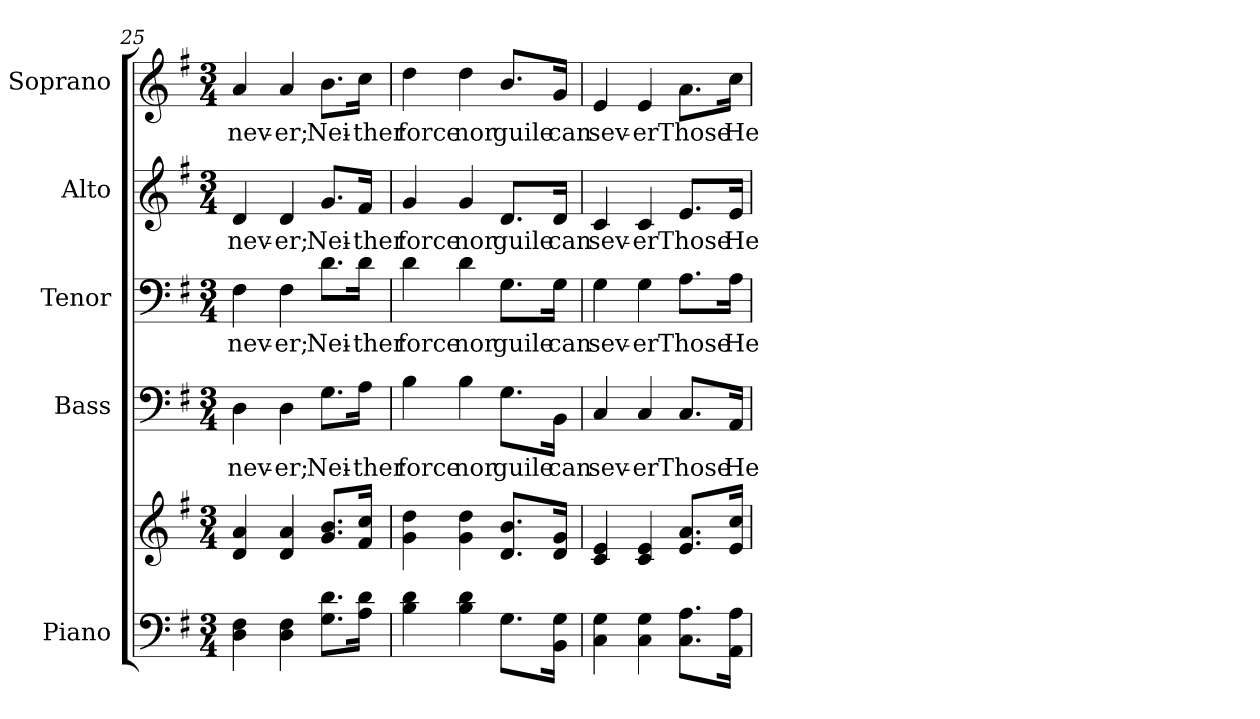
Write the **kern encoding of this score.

**kern	**kern	**kern	**text	**kern	**text	**kern	**text	**kern	**text
*part5	*part5	*part4	*part4	*part3	*part3	*part2	*part2	*part1	*part1
*staff6	*staff5	*staff4	*staff4	*staff3	*staff3	*staff2	*staff2	*staff1	*staff1
*I"Piano	*	*I"Bass	*	*I"Tenor	*	*I"Alto	*	*I"Soprano	*
*I'Pno.	*	*I'B.	*	*I'T.	*	*I'A.	*	*I'S.	*
!!LO:PB:g=z
*clefF4	*clefG2	*clefF4	*	*clefF4	*	*clefG2	*	*clefG2	*
*k[f#]	*k[f#]	*k[f#]	*	*k[f#]	*	*k[f#]	*	*k[f#]	*
*G:	*G:	*G:	*	*G:	*	*G:	*	*G:	*
*M3/4	*M3/4	*M3/4	*	*M3/4	*	*M3/4	*	*M3/4	*
=25	=25	=25	=25	=25	=25	=25	=25	=25	=25
!	!	!	!LO:LY:b:color=#000000	!	!	!	!	!	!
!	!	!	!	!	!LO:LY:b:color=#000000	!	!	!	!
!	!	!	!	!	!	!	!LO:LY:b:color=#000000	!	!
!	!	!	!	!	!	!	!	!	!LO:LY:b:color=#000000
4Di\ 4F#i	4di/ 4ai	4Di\	nev-	4F#i\	nev-	4di/	nev-	4ai/	nev-
!	!	!	!LO:LY:b:color=#000000	!	!	!	!	!	!
!	!	!	!	!	!LO:LY:b:color=#000000	!	!	!	!
!	!	!	!	!	!	!	!LO:LY:b:color=#000000	!	!
!	!	!	!	!	!	!	!	!	!LO:LY:b:color=#000000
4Di\ 4F#i	4di/ 4ai	4Di\	-er;	4F#i\	-er;	4di/	-er;	4ai/	-er;
!	!	!	!LO:LY:b:color=#000000	!	!	!	!	!	!
!	!	!	!	!	!LO:LY:b:color=#000000	!	!	!	!
!	!	!	!	!	!	!	!LO:LY:b:color=#000000	!	!
!	!	!	!	!	!	!	!	!	!LO:LY:b:color=#000000
8.Gi\ 8.di\L	8.gi/ 8.bi/L	8.Gi\L	Nei-	8.di\L	Nei-	8.gi/L	Nei-	8.bi\L	Nei-
!	!	!	!LO:LY:b:color=#000000	!	!	!	!	!	!
!	!	!	!	!	!LO:LY:b:color=#000000	!	!	!	!
!	!	!	!	!	!	!	!LO:LY:b:color=#000000	!	!
!	!	!	!	!	!	!	!	!	!LO:LY:b:color=#000000
16Ai\ 16di\Jk	16f#i/ 16cci/Jk	16Ai\Jk	-ther	16di\Jk	-ther	16f#i/Jk	-ther	16cci\Jk	-ther
=26	=26	=26	=26	=26	=26	=26	=26	=26	=26
!	!	!	!LO:LY:b:color=#000000	!	!	!	!	!	!
!	!	!	!	!	!LO:LY:b:color=#000000	!	!	!	!
!	!	!	!	!	!	!	!LO:LY:b:color=#000000	!	!
!	!	!	!	!	!	!	!	!	!LO:LY:b:color=#000000
4Bi\ 4di	4gi\ 4ddi	4Bi\	force	4di\	force	4gi/	force	4ddi\	force
!	!	!	!LO:LY:b:color=#000000	!	!	!	!	!	!
!	!	!	!	!	!LO:LY:b:color=#000000	!	!	!	!
!	!	!	!	!	!	!	!LO:LY:b:color=#000000	!	!
!	!	!	!	!	!	!	!	!	!LO:LY:b:color=#000000
4Bi\ 4di	4gi\ 4ddi	4Bi\	nor	4di\	nor	4gi/	nor	4ddi\	nor
!	!	!	!LO:LY:b:color=#000000	!	!	!	!	!	!
!	!	!	!	!	!LO:LY:b:color=#000000	!	!	!	!
!	!	!	!	!	!	!	!LO:LY:b:color=#000000	!	!
!	!	!	!	!	!	!	!	!	!LO:LY:b:color=#000000
8.Gi\L	8.di/ 8.bi/L	8.Gi\L	guile	8.Gi\L	guile	8.di/L	guile	8.bi/L	guile
!	!	!	!LO:LY:b:color=#000000	!	!	!	!	!	!
!	!	!	!	!	!LO:LY:b:color=#000000	!	!	!	!
!	!	!	!	!	!	!	!LO:LY:b:color=#000000	!	!
!	!	!	!	!	!	!	!	!	!LO:LY:b:color=#000000
16BBi\ 16Gi\Jk	16di/ 16gi/Jk	16BBi\Jk	can	16Gi\Jk	can	16di/Jk	can	16gi/Jk	can
!!LO:PB:g=z
=27	=27	=27	=27	=27	=27	=27	=27	=27	=27
!	!	!	!LO:LY:b:color=#000000	!	!	!	!	!	!
!	!	!	!	!	!LO:LY:b:color=#000000	!	!	!	!
!	!	!	!	!	!	!	!LO:LY:b:color=#000000	!	!
!	!	!	!	!	!	!	!	!	!LO:LY:b:color=#000000
4Ci\ 4Gi	4ci/ 4ei	4Ci/	sev-	4Gi\	sev-	4ci/	sev-	4ei/	sev-
!	!	!	!LO:LY:b:color=#000000	!	!	!	!	!	!
!	!	!	!	!	!LO:LY:b:color=#000000	!	!	!	!
!	!	!	!	!	!	!	!LO:LY:b:color=#000000	!	!
!	!	!	!	!	!	!	!	!	!LO:LY:b:color=#000000
4Ci\ 4Gi	4ci/ 4ei	4Ci/	-er	4Gi\	-er	4ci/	-er	4ei/	-er
!	!	!	!LO:LY:b:color=#000000	!	!	!	!	!	!
!	!	!	!	!	!LO:LY:b:color=#000000	!	!	!	!
!	!	!	!	!	!	!	!LO:LY:b:color=#000000	!	!
!	!	!	!	!	!	!	!	!	!LO:LY:b:color=#000000
8.Ci\ 8.Ai\L	8.ei/ 8.ai/L	8.Ci/L	Those	8.Ai\L	Those	8.ei/L	Those	8.ai\L	Those
!	!	!	!LO:LY:b:color=#000000	!	!	!	!	!	!
!	!	!	!	!	!LO:LY:b:color=#000000	!	!	!	!
!	!	!	!	!	!	!	!LO:LY:b:color=#000000	!	!
!	!	!	!	!	!	!	!	!	!LO:LY:b:color=#000000
16AAi\ 16Ai\Jk	16ei/ 16cci/Jk	16AAi/Jk	He	16Ai\Jk	He	16ei/Jk	He	16cci\Jk	He
=	=	=	=	=	=	=	=	=	=
*-	*-	*-	*-	*-	*-	*-	*-	*-	*-
